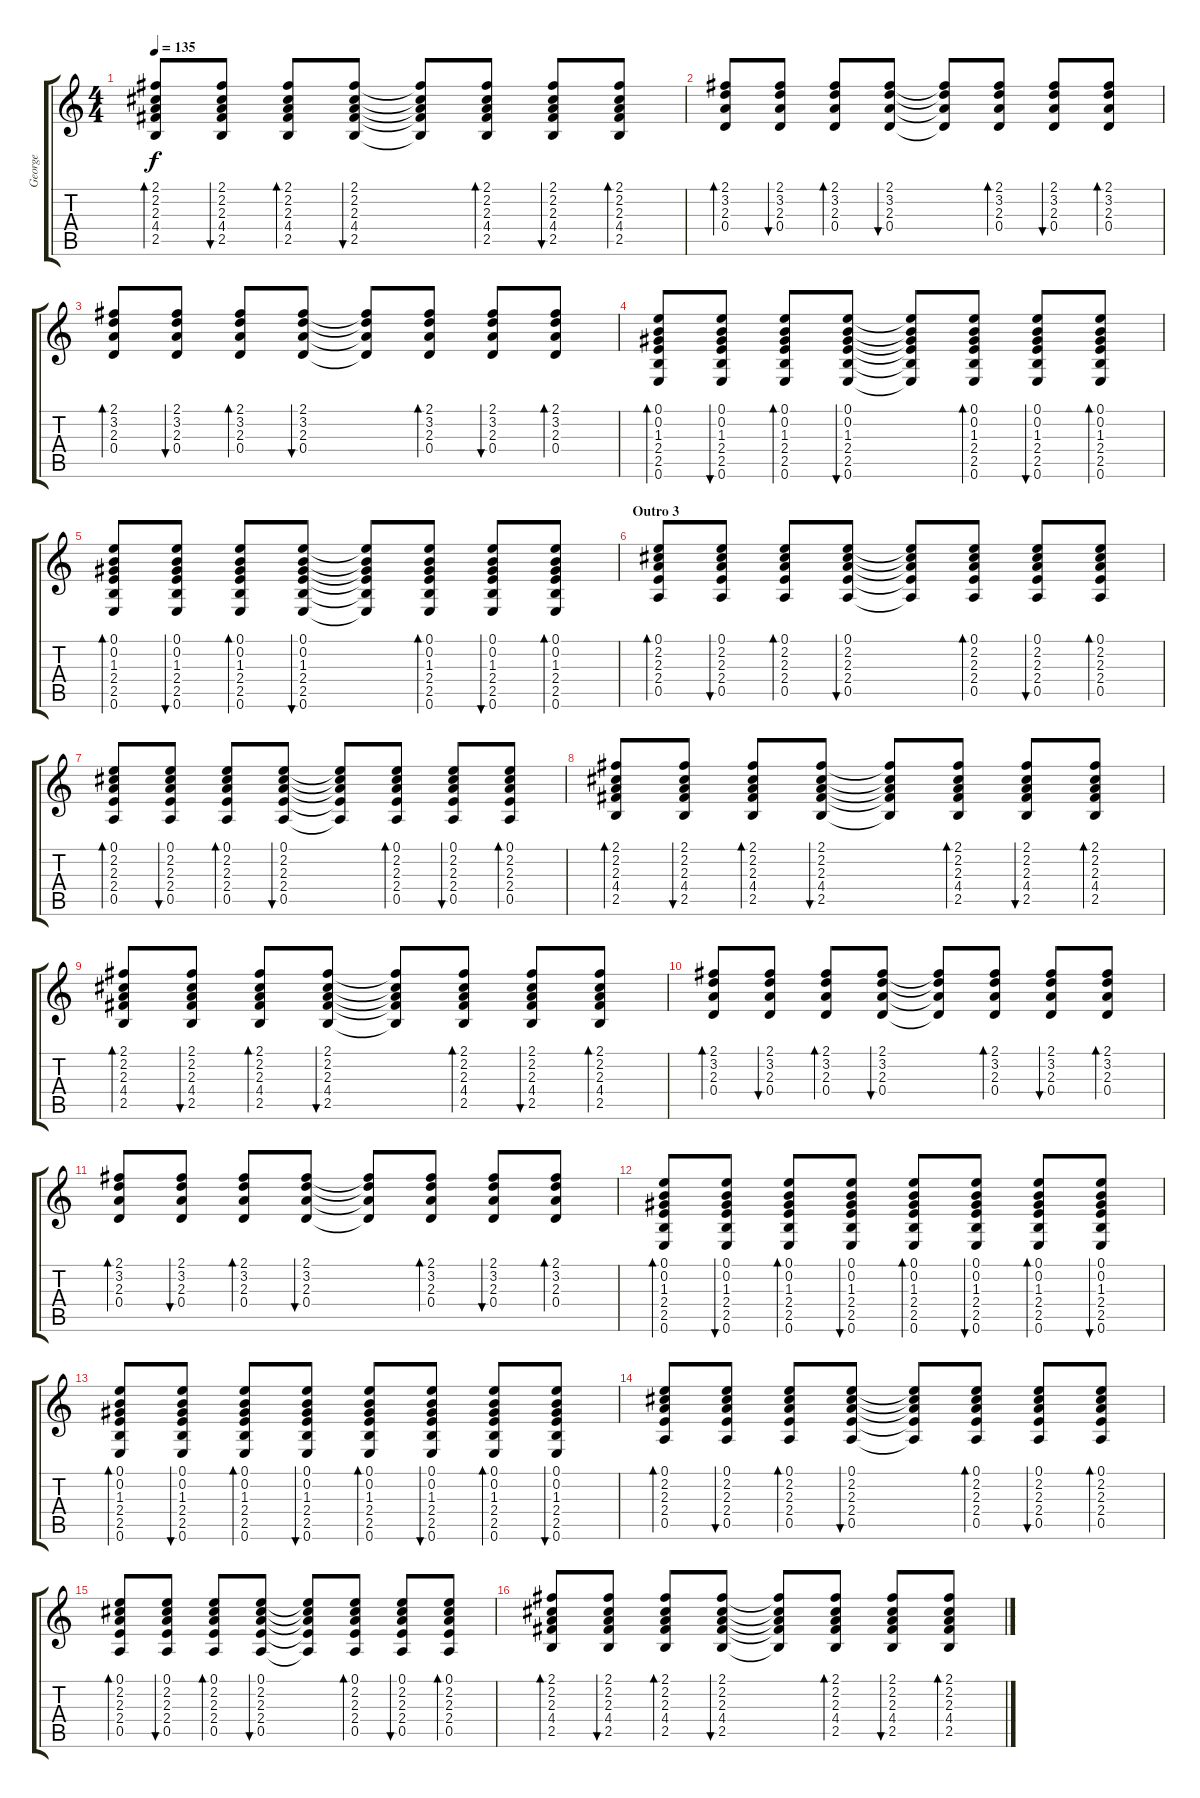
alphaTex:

\track ("George" "George") {instrument electricguitarjazz}
\staff {score tabs}
\tuning (E4 B3 G3 D3 A2 E2) {hide}
\ts (4 4)
\tempo 135
\clef g2
\ks c
(2.1 2.2 2.3 4.4 2.5).8{bd 60 dy f} (2.1 2.2 2.3 4.4 2.5).8{bu 60} (2.1 2.2 2.3 4.4 2.5).8{bd 60} (2.1 2.2 2.3 4.4 2.5).8{bu 60} (2.1{t} 2.2{t} 2.3{t} 4.4{t} 2.5{t}).8 (2.1 2.2 2.3 4.4 2.5).8{bd 60} (2.1 2.2 2.3 4.4 2.5).8{bu 60} (2.1 2.2 2.3 4.4 2.5).8{bd 60} |
(2.1 3.2 2.3 0.4).8{bd 60} (2.1 3.2 2.3 0.4).8{bu 60} (2.1 3.2 2.3 0.4).8{bd 60} (2.1 3.2 2.3 0.4).8{bu 60} (2.1{t} 3.2{t} 2.3{t} 0.4{t}).8 (2.1 3.2 2.3 0.4).8{bd 60} (2.1 3.2 2.3 0.4).8{bu 60} (2.1 3.2 2.3 0.4).8{bd 60} |
(2.1 3.2 2.3 0.4).8{bd 60} (2.1 3.2 2.3 0.4).8{bu 60} (2.1 3.2 2.3 0.4).8{bd 60} (2.1 3.2 2.3 0.4).8{bu 60} (2.1{t} 3.2{t} 2.3{t} 0.4{t}).8 (2.1 3.2 2.3 0.4).8{bd 60} (2.1 3.2 2.3 0.4).8{bu 60} (2.1 3.2 2.3 0.4).8{bd 60} |
(0.1 0.2 1.3 2.4 2.5 0.6).8{bd 60} (0.1 0.2 1.3 2.4 2.5 0.6).8{bu 60} (0.1 0.2 1.3 2.4 2.5 0.6).8{bd 60} (0.1 0.2 1.3 2.4 2.5 0.6).8{bu 60} (0.1{t} 0.2{t} 1.3{t} 2.4{t} 2.5{t} 0.6{t}).8 (0.1 0.2 1.3 2.4 2.5 0.6).8{bd 60} (0.1 0.2 1.3 2.4 2.5 0.6).8{bu 60} (0.1 0.2 1.3 2.4 2.5 0.6).8{bd 60} |
(0.1 0.2 1.3 2.4 2.5 0.6).8{bd 60} (0.1 0.2 1.3 2.4 2.5 0.6).8{bu 60} (0.1 0.2 1.3 2.4 2.5 0.6).8{bd 60} (0.1 0.2 1.3 2.4 2.5 0.6).8{bu 60} (0.1{t} 0.2{t} 1.3{t} 2.4{t} 2.5{t} 0.6{t}).8 (0.1 0.2 1.3 2.4 2.5 0.6).8{bd 60} (0.1 0.2 1.3 2.4 2.5 0.6).8{bu 60} (0.1 0.2 1.3 2.4 2.5 0.6).8{bd 60} |
\section ("" "Outro 3")
(0.1 2.2 2.3 2.4 0.5).8{bd 60} (0.1 2.2 2.3 2.4 0.5).8{bu 60} (0.1 2.2 2.3 2.4 0.5).8{bd 60} (0.1 2.2 2.3 2.4 0.5).8{bu 60} (0.1{t} 2.2{t} 2.3{t} 2.4{t} 0.5{t}).8 (0.1 2.2 2.3 2.4 0.5).8{bd 60} (0.1 2.2 2.3 2.4 0.5).8{bu 60} (0.1 2.2 2.3 2.4 0.5).8{bd 60} |
(0.1 2.2 2.3 2.4 0.5).8{bd 60} (0.1 2.2 2.3 2.4 0.5).8{bu 60} (0.1 2.2 2.3 2.4 0.5).8{bd 60} (0.1 2.2 2.3 2.4 0.5).8{bu 60} (0.1{t} 2.2{t} 2.3{t} 2.4{t} 0.5{t}).8 (0.1 2.2 2.3 2.4 0.5).8{bd 60} (0.1 2.2 2.3 2.4 0.5).8{bu 60} (0.1 2.2 2.3 2.4 0.5).8{bd 60} |
(2.1 2.2 2.3 4.4 2.5).8{bd 60} (2.1 2.2 2.3 4.4 2.5).8{bu 60} (2.1 2.2 2.3 4.4 2.5).8{bd 60} (2.1 2.2 2.3 4.4 2.5).8{bu 60} (2.1{t} 2.2{t} 2.3{t} 4.4{t} 2.5{t}).8 (2.1 2.2 2.3 4.4 2.5).8{bd 60} (2.1 2.2 2.3 4.4 2.5).8{bu 60} (2.1 2.2 2.3 4.4 2.5).8{bd 60} |
(2.1 2.2 2.3 4.4 2.5).8{bd 60} (2.1 2.2 2.3 4.4 2.5).8{bu 60} (2.1 2.2 2.3 4.4 2.5).8{bd 60} (2.1 2.2 2.3 4.4 2.5).8{bu 60} (2.1{t} 2.2{t} 2.3{t} 4.4{t} 2.5{t}).8 (2.1 2.2 2.3 4.4 2.5).8{bd 60} (2.1 2.2 2.3 4.4 2.5).8{bu 60} (2.1 2.2 2.3 4.4 2.5).8{bd 60} |
(2.1 3.2 2.3 0.4).8{bd 60} (2.1 3.2 2.3 0.4).8{bu 60} (2.1 3.2 2.3 0.4).8{bd 60} (2.1 3.2 2.3 0.4).8{bu 60} (2.1{t} 3.2{t} 2.3{t} 0.4{t}).8 (2.1 3.2 2.3 0.4).8{bd 60} (2.1 3.2 2.3 0.4).8{bu 60} (2.1 3.2 2.3 0.4).8{bd 60} |
(2.1 3.2 2.3 0.4).8{bd 60} (2.1 3.2 2.3 0.4).8{bu 60} (2.1 3.2 2.3 0.4).8{bd 60} (2.1 3.2 2.3 0.4).8{bu 60} (2.1{t} 3.2{t} 2.3{t} 0.4{t}).8 (2.1 3.2 2.3 0.4).8{bd 60} (2.1 3.2 2.3 0.4).8{bu 60} (2.1 3.2 2.3 0.4).8{bd 60} |
(0.1 0.2 1.3 2.4 2.5 0.6).8{bd 60} (0.1 0.2 1.3 2.4 2.5 0.6).8{bu 60} (0.1 0.2 1.3 2.4 2.5 0.6).8{bd 60} (0.1 0.2 1.3 2.4 2.5 0.6).8{bu 60} (0.1 0.2 1.3 2.4 2.5 0.6).8{bd 60} (0.1 0.2 1.3 2.4 2.5 0.6).8{bu 60} (0.1 0.2 1.3 2.4 2.5 0.6).8{bd 60} (0.1 0.2 1.3 2.4 2.5 0.6).8{bu 60} |
(0.1 0.2 1.3 2.4 2.5 0.6).8{bd 60} (0.1 0.2 1.3 2.4 2.5 0.6).8{bu 60} (0.1 0.2 1.3 2.4 2.5 0.6).8{bd 60} (0.1 0.2 1.3 2.4 2.5 0.6).8{bu 60} (0.1 0.2 1.3 2.4 2.5 0.6).8{bd 60} (0.1 0.2 1.3 2.4 2.5 0.6).8{bu 60} (0.1 0.2 1.3 2.4 2.5 0.6).8{bd 60} (0.1 0.2 1.3 2.4 2.5 0.6).8{bu 60} |
(0.1 2.2 2.3 2.4 0.5).8{bd 60 volume 8} (0.1 2.2 2.3 2.4 0.5).8{bu 60} (0.1 2.2 2.3 2.4 0.5).8{bd 60} (0.1 2.2 2.3 2.4 0.5).8{bu 60} (0.1{t} 2.2{t} 2.3{t} 2.4{t} 0.5{t}).8 (0.1 2.2 2.3 2.4 0.5).8{bd 60} (0.1 2.2 2.3 2.4 0.5).8{bu 60} (0.1 2.2 2.3 2.4 0.5).8{bd 60} |
(0.1 2.2 2.3 2.4 0.5).8{bd 60 volume 7} (0.1 2.2 2.3 2.4 0.5).8{bu 60} (0.1 2.2 2.3 2.4 0.5).8{bd 60} (0.1 2.2 2.3 2.4 0.5).8{bu 60} (0.1{t} 2.2{t} 2.3{t} 2.4{t} 0.5{t}).8 (0.1 2.2 2.3 2.4 0.5).8{bd 60} (0.1 2.2 2.3 2.4 0.5).8{bu 60} (0.1 2.2 2.3 2.4 0.5).8{bd 60} |
(2.1 2.2 2.3 4.4 2.5).8{bd 60 volume 6} (2.1 2.2 2.3 4.4 2.5).8{bu 60} (2.1 2.2 2.3 4.4 2.5).8{bd 60} (2.1 2.2 2.3 4.4 2.5).8{bu 60} (2.1{t} 2.2{t} 2.3{t} 4.4{t} 2.5{t}).8 (2.1 2.2 2.3 4.4 2.5).8{bd 60} (2.1 2.2 2.3 4.4 2.5).8{bu 60} (2.1 2.2 2.3 4.4 2.5).8{bd 60}
